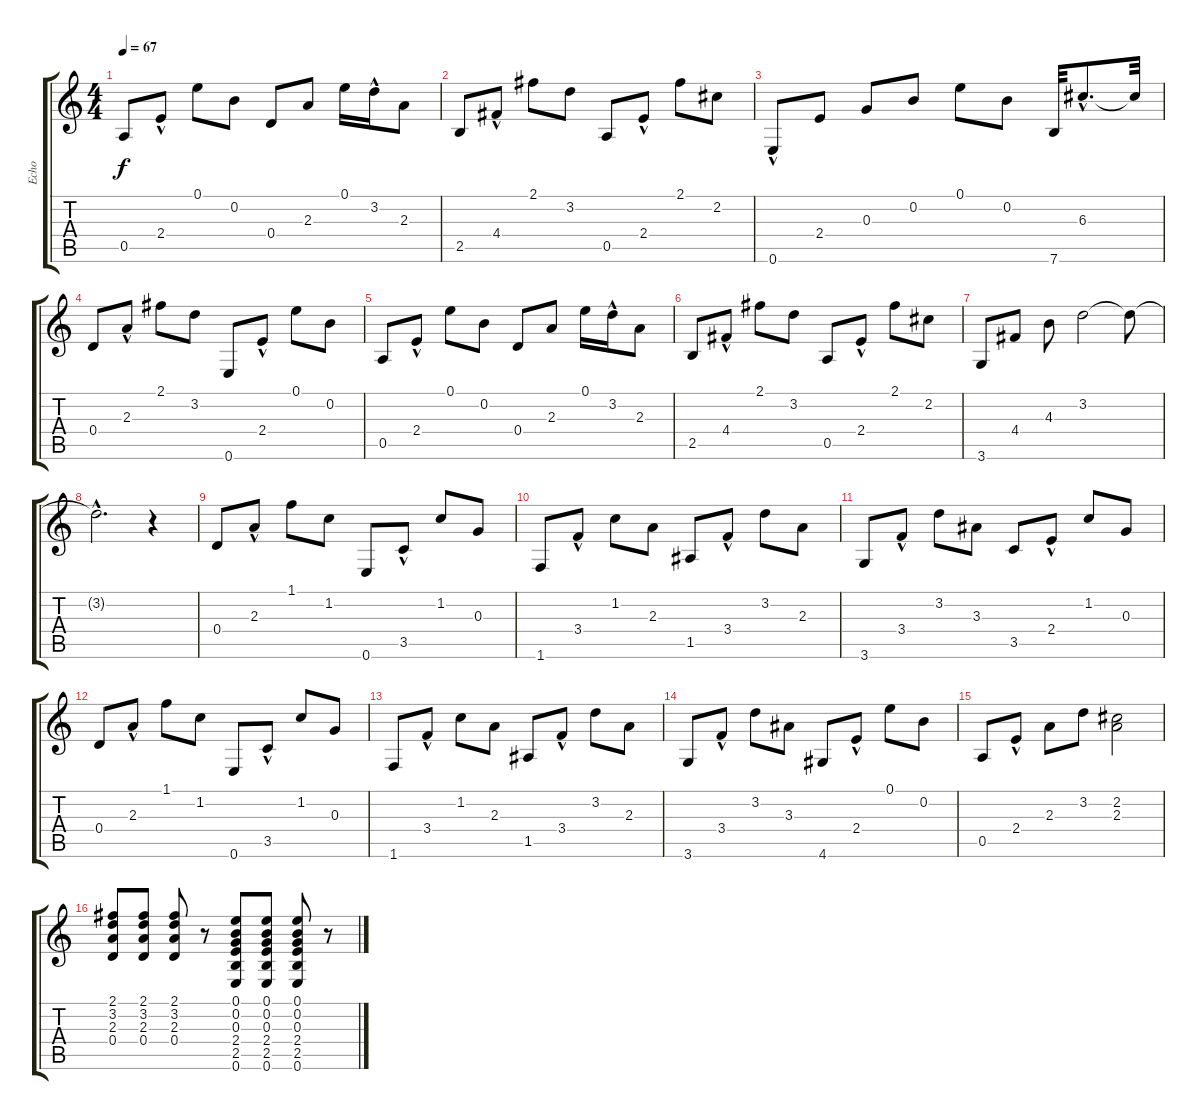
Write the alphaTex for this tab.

\track ("Echo" "Echo") {instrument acousticguitarsteel}
\staff {score tabs}
\tuning (E4 B3 G3 D3 A2 E2) {hide}
\ts (4 4)
\tempo 67
\clef g2
\ks c
0.5.8{dy f} 2.4{hac}.8 0.1.8 0.2.8 0.4.8 2.3.8 0.1.16 3.2{hac}.16 2.3.8 |
2.5.8 4.4{hac}.8 2.1.8 3.2.8 0.5.8 2.4{hac}.8 2.1.8 2.2.8 |
0.6{hac}.8 2.4.8 0.3.8 0.2.8 0.1.8 0.2.8 7.6.32 6.3{hac}.8{d} 6.3{t}.32 |
0.4.8 2.3{hac}.8 2.1.8 3.2.8 0.6.8 2.4{hac}.8 0.1.8 0.2.8 |
0.5.8 2.4{hac}.8 0.1.8 0.2.8 0.4.8 2.3.8 0.1.16 3.2{hac}.16 2.3.8 |
2.5.8 4.4{hac}.8 2.1.8 3.2.8 0.5.8 2.4{hac}.8 2.1.8 2.2.8 |
3.6.8 4.4.8 4.3.8 3.2.2 3.2{t}.8 |
3.2{hac t}.2{d} r.4 |
0.4.8 2.3{hac}.8 1.1.8 1.2.8 0.6.8 3.5{hac}.8 1.2.8 0.3.8 |
1.6.8 3.4{hac}.8 1.2.8 2.3.8 1.5.8 3.4{hac}.8 3.2.8 2.3.8 |
3.6.8 3.4{hac}.8 3.2.8 3.3.8 3.5.8 2.4{hac}.8 1.2.8 0.3.8 |
0.4.8 2.3{hac}.8 1.1.8 1.2.8 0.6.8 3.5{hac}.8 1.2.8 0.3.8 |
1.6.8 3.4{hac}.8 1.2.8 2.3.8 1.5.8 3.4{hac}.8 3.2.8 2.3.8 |
3.6.8 3.4{hac}.8 3.2.8 3.3.8 4.6.8 2.4{hac}.8 0.1.8 0.2.8 |
0.5.8 2.4{hac}.8 2.3.8 3.2.8 (2.2 2.3).2 |
(2.1 3.2 2.3 0.4).8 (2.1 3.2 2.3 0.4).8 (2.1 3.2 2.3 0.4).8 r.8 (0.1 0.2 0.3 2.4 2.5 0.6).8 (0.1 0.2 0.3 2.4 2.5 0.6).8 (0.1 0.2 0.3 2.4 2.5 0.6).8 r.8
